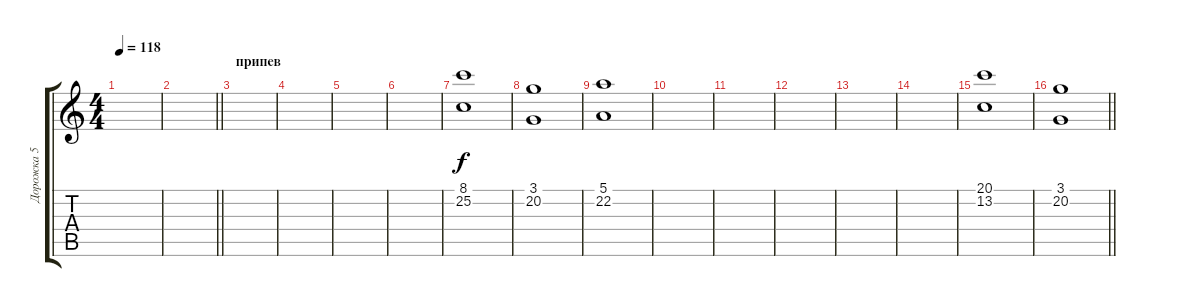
\track ("Дорожка 5" "Дорожка 5") {instrument stringensemble1}
\staff {score tabs}
\tuning (E4 B3 G3 D3 A2 E2) {hide}
\ts (4 4)
\tempo 118
\clef g2
\ks c
|
\barLineRight lightlight
|
\section ("" "припев")
|
|
|
|
(8.1 25.2).1 |
(3.1 20.2).1 |
(5.1 22.2).1 |
|
|
|
|
|
(20.1 13.2).1 |
\barLineRight lightlight
(3.1 20.2).1
